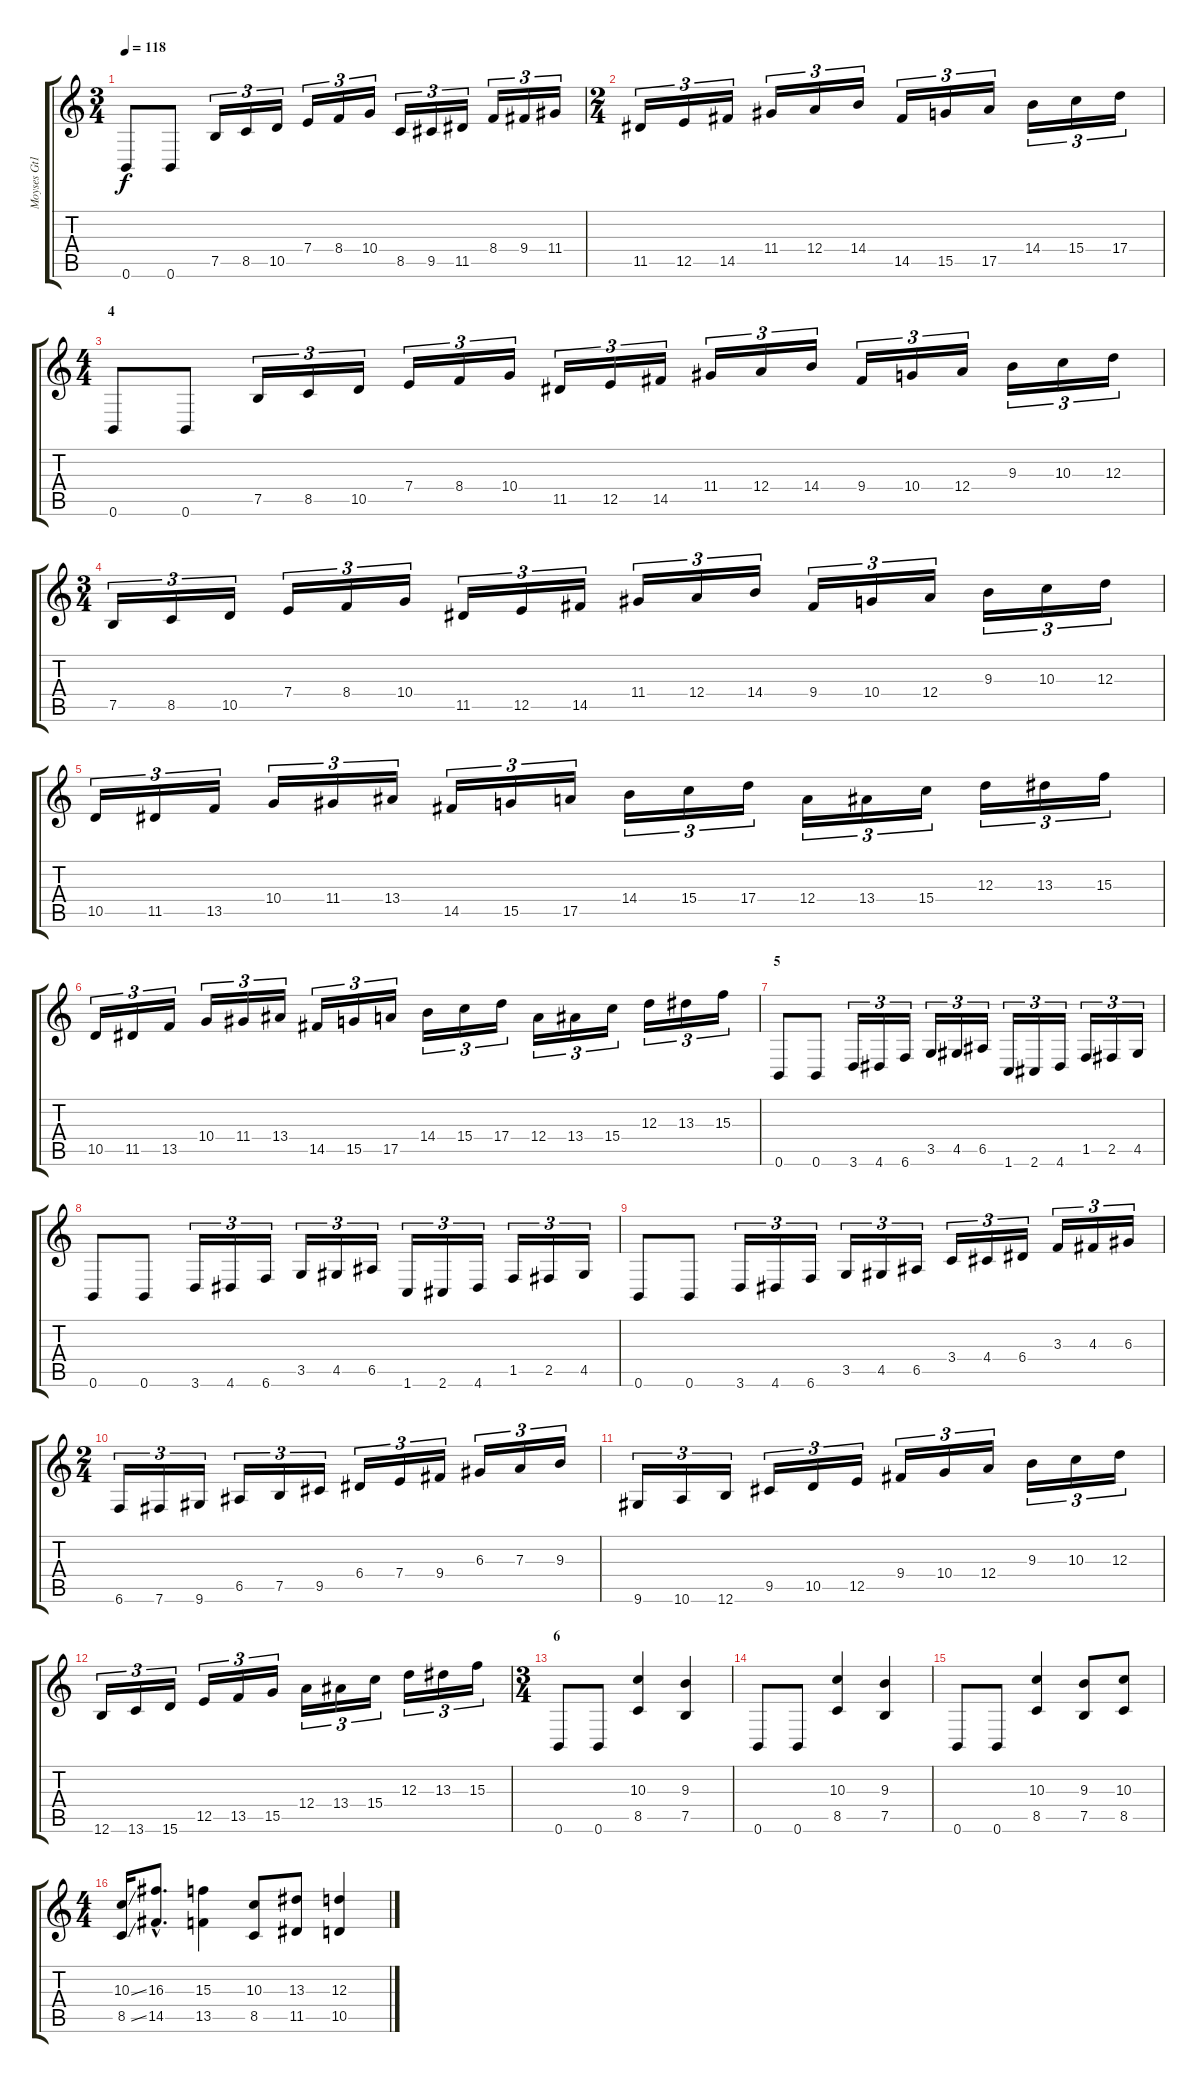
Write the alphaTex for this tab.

\track ("Moyses Gt1" "Moyses Gt1") {instrument distortionguitar}
\staff {score tabs}
\tuning (B3 Gb3 D3 A2 E2 B1) {hide}
\ts (3 4)
\tempo 118
\clef g2
\ks c
0.6.8{dy f} 0.6.8 7.5.16{tu (3 2)} 8.5.16{tu (3 2)} 10.5.16{tu (3 2)} 7.4.16{tu (3 2)} 8.4.16{tu (3 2)} 10.4.16{tu (3 2)} 8.5.16{tu (3 2)} 9.5.16{tu (3 2)} 11.5.16{tu (3 2)} 8.4.16{tu (3 2)} 9.4.16{tu (3 2)} 11.4.16{tu (3 2)} |
\ts (2 4)
11.5.16{tu (3 2)} 12.5.16{tu (3 2)} 14.5.16{tu (3 2)} 11.4.16{tu (3 2)} 12.4.16{tu (3 2)} 14.4.16{tu (3 2)} 14.5.16{tu (3 2)} 15.5.16{tu (3 2)} 17.5.16{tu (3 2)} 14.4.16{tu (3 2)} 15.4.16{tu (3 2)} 17.4.16{tu (3 2)} |
\ts (4 4)
\section ("" "4")
0.6.8 0.6.8 7.5.16{tu (3 2)} 8.5.16{tu (3 2)} 10.5.16{tu (3 2)} 7.4.16{tu (3 2)} 8.4.16{tu (3 2)} 10.4.16{tu (3 2)} 11.5.16{tu (3 2)} 12.5.16{tu (3 2)} 14.5.16{tu (3 2)} 11.4.16{tu (3 2)} 12.4.16{tu (3 2)} 14.4.16{tu (3 2)} 9.4.16{tu (3 2)} 10.4.16{tu (3 2)} 12.4.16{tu (3 2)} 9.3.16{tu (3 2)} 10.3.16{tu (3 2)} 12.3.16{tu (3 2)} |
\ts (3 4)
7.5.16{tu (3 2)} 8.5.16{tu (3 2)} 10.5.16{tu (3 2)} 7.4.16{tu (3 2)} 8.4.16{tu (3 2)} 10.4.16{tu (3 2)} 11.5.16{tu (3 2)} 12.5.16{tu (3 2)} 14.5.16{tu (3 2)} 11.4.16{tu (3 2)} 12.4.16{tu (3 2)} 14.4.16{tu (3 2)} 9.4.16{tu (3 2)} 10.4.16{tu (3 2)} 12.4.16{tu (3 2)} 9.3.16{tu (3 2)} 10.3.16{tu (3 2)} 12.3.16{tu (3 2)} |
10.5.16{tu (3 2)} 11.5.16{tu (3 2)} 13.5.16{tu (3 2)} 10.4.16{tu (3 2)} 11.4.16{tu (3 2)} 13.4.16{tu (3 2)} 14.5.16{tu (3 2)} 15.5.16{tu (3 2)} 17.5.16{tu (3 2)} 14.4.16{tu (3 2)} 15.4.16{tu (3 2)} 17.4.16{tu (3 2)} 12.4.16{tu (3 2)} 13.4.16{tu (3 2)} 15.4.16{tu (3 2)} 12.3.16{tu (3 2)} 13.3.16{tu (3 2)} 15.3.16{tu (3 2)} |
10.5.16{tu (3 2)} 11.5.16{tu (3 2)} 13.5.16{tu (3 2)} 10.4.16{tu (3 2)} 11.4.16{tu (3 2)} 13.4.16{tu (3 2)} 14.5.16{tu (3 2)} 15.5.16{tu (3 2)} 17.5.16{tu (3 2)} 14.4.16{tu (3 2)} 15.4.16{tu (3 2)} 17.4.16{tu (3 2)} 12.4.16{tu (3 2)} 13.4.16{tu (3 2)} 15.4.16{tu (3 2)} 12.3.16{tu (3 2)} 13.3.16{tu (3 2)} 15.3.16{tu (3 2)} |
\section ("" "5")
0.6.8 0.6.8 3.6.16{tu (3 2)} 4.6.16{tu (3 2)} 6.6.16{tu (3 2)} 3.5.16{tu (3 2)} 4.5.16{tu (3 2)} 6.5.16{tu (3 2)} 1.6.16{tu (3 2)} 2.6.16{tu (3 2)} 4.6.16{tu (3 2)} 1.5.16{tu (3 2)} 2.5.16{tu (3 2)} 4.5.16{tu (3 2)} |
0.6.8 0.6.8 3.6.16{tu (3 2)} 4.6.16{tu (3 2)} 6.6.16{tu (3 2)} 3.5.16{tu (3 2)} 4.5.16{tu (3 2)} 6.5.16{tu (3 2)} 1.6.16{tu (3 2)} 2.6.16{tu (3 2)} 4.6.16{tu (3 2)} 1.5.16{tu (3 2)} 2.5.16{tu (3 2)} 4.5.16{tu (3 2)} |
0.6.8 0.6.8 3.6.16{tu (3 2)} 4.6.16{tu (3 2)} 6.6.16{tu (3 2)} 3.5.16{tu (3 2)} 4.5.16{tu (3 2)} 6.5.16{tu (3 2)} 3.4.16{tu (3 2)} 4.4.16{tu (3 2)} 6.4.16{tu (3 2)} 3.3.16{tu (3 2)} 4.3.16{tu (3 2)} 6.3.16{tu (3 2)} |
\ts (2 4)
6.6.16{tu (3 2)} 7.6.16{tu (3 2)} 9.6.16{tu (3 2)} 6.5.16{tu (3 2)} 7.5.16{tu (3 2)} 9.5.16{tu (3 2)} 6.4.16{tu (3 2)} 7.4.16{tu (3 2)} 9.4.16{tu (3 2)} 6.3.16{tu (3 2)} 7.3.16{tu (3 2)} 9.3.16{tu (3 2)} |
9.6.16{tu (3 2)} 10.6.16{tu (3 2)} 12.6.16{tu (3 2)} 9.5.16{tu (3 2)} 10.5.16{tu (3 2)} 12.5.16{tu (3 2)} 9.4.16{tu (3 2)} 10.4.16{tu (3 2)} 12.4.16{tu (3 2)} 9.3.16{tu (3 2)} 10.3.16{tu (3 2)} 12.3.16{tu (3 2)} |
12.6.16{tu (3 2)} 13.6.16{tu (3 2)} 15.6.16{tu (3 2)} 12.5.16{tu (3 2)} 13.5.16{tu (3 2)} 15.5.16{tu (3 2)} 12.4.16{tu (3 2)} 13.4.16{tu (3 2)} 15.4.16{tu (3 2)} 12.3.16{tu (3 2)} 13.3.16{tu (3 2)} 15.3.16{tu (3 2)} |
\ts (3 4)
\section ("" "6")
0.6.8 0.6.8 (10.3 8.5).4 (9.3 7.5).4 |
0.6.8 0.6.8 (10.3 8.5).4 (9.3 7.5).4 |
0.6.8 0.6.8 (10.3 8.5).4 (9.3 7.5).8 (10.3 8.5).8 |
\ts (4 4)
(10.3{ss} 8.5{ss}).16 (16.3{hac} 14.5{hac}).8{d} (15.3 13.5).4 (10.3 8.5).8 (13.3 11.5).8 (12.3 10.5).4
